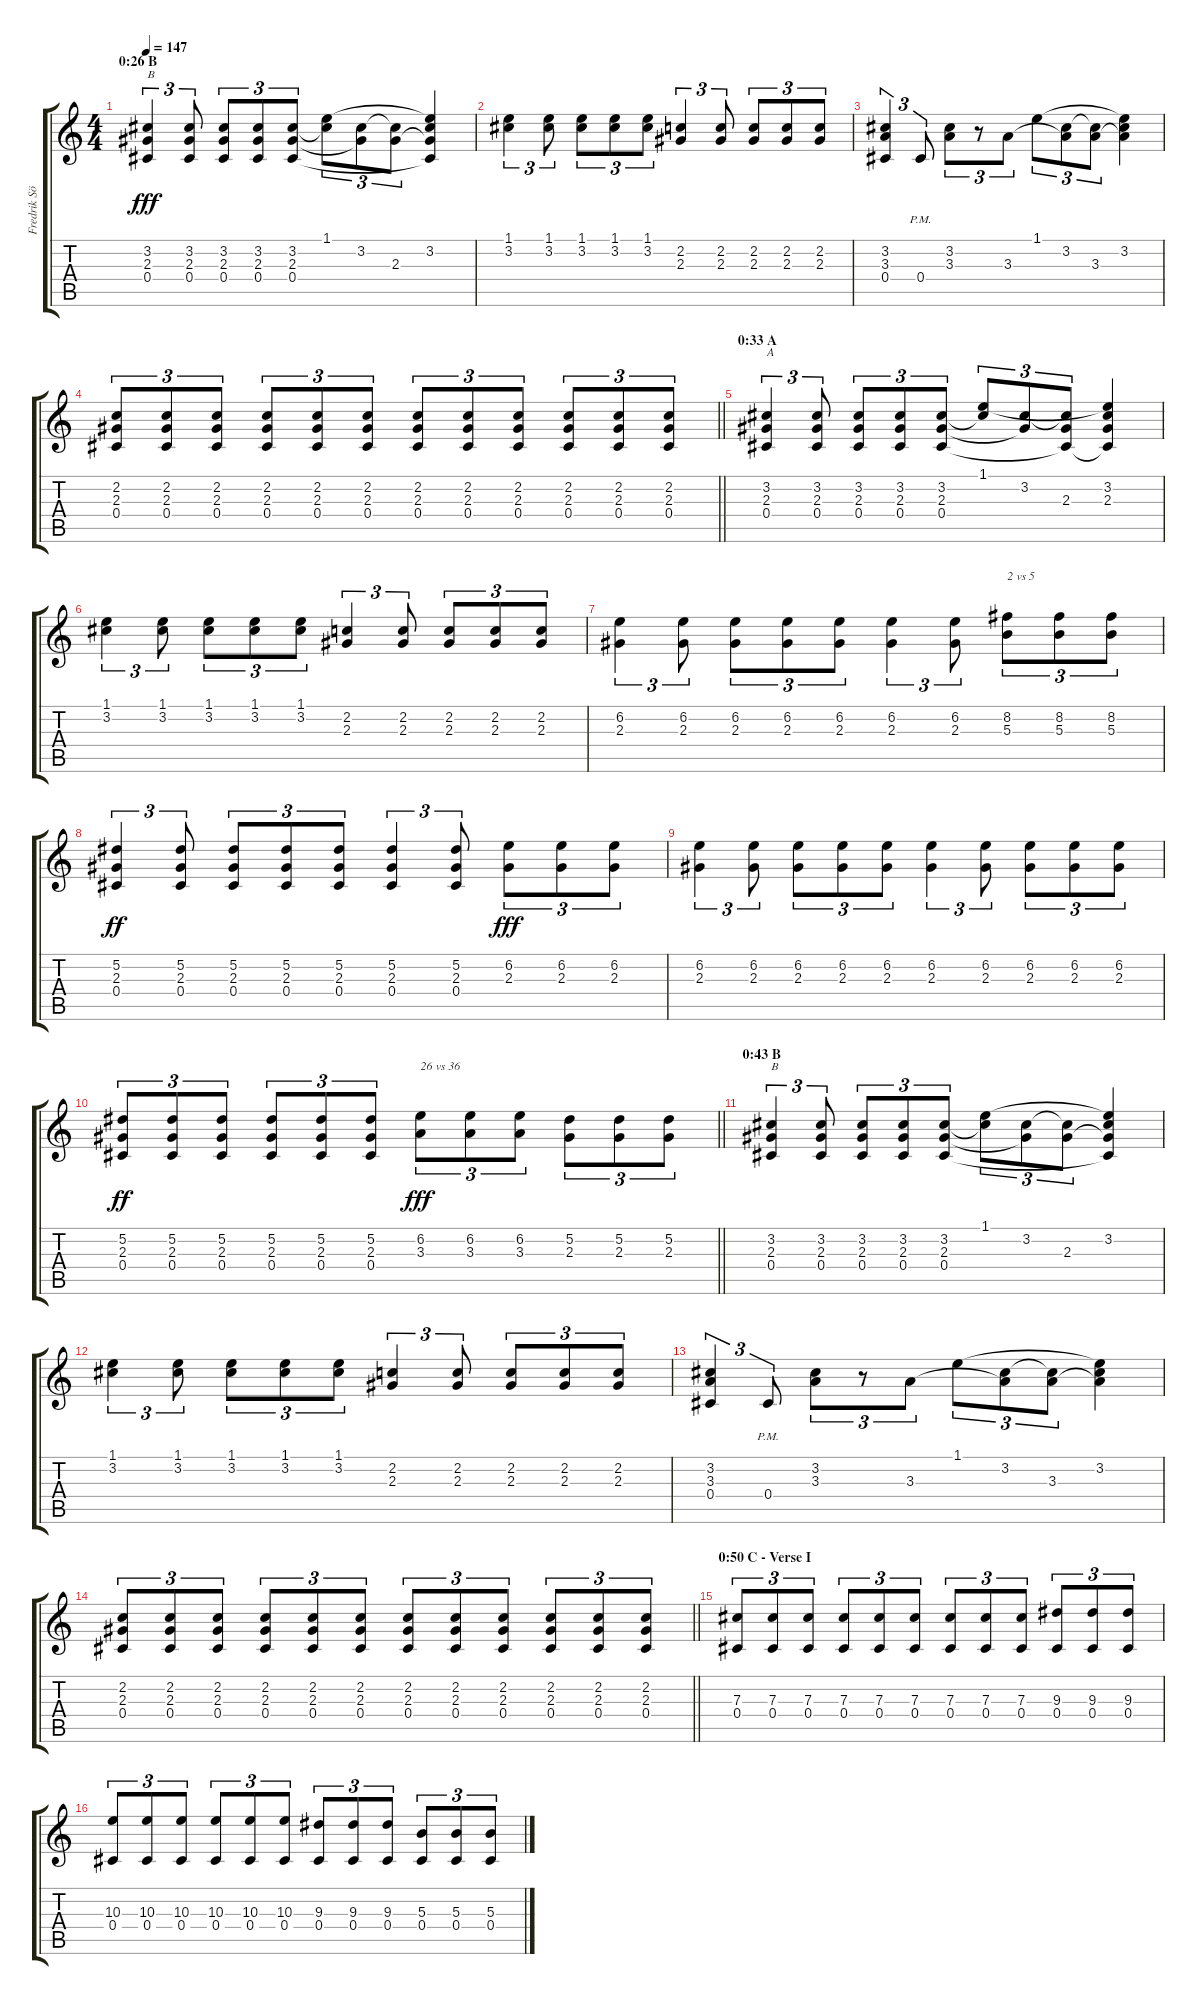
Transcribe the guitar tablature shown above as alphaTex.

\track ("Fredrik Söderberg (D# Tuning)" "Fredrik Sö") {instrument distortionguitar}
\staff {score tabs}
\tuning (Eb4 Bb3 Gb3 Db3 Ab2 Eb2) {hide}
\ts (4 4)
\section ("" "0:26 B")
\tempo 147
\clef g2
\ks c
(3.2 2.3 0.4).4{tu (3 2) txt "B" dy fff} (3.2 2.3 0.4).8{tu (3 2)} (3.2 2.3 0.4).8{tu (3 2)} (3.2 2.3 0.4).8{tu (3 2)} (3.2 2.3 0.4).8{tu (3 2)} (1.1 3.2{t}).8{tu (3 2)} (3.2 2.3{t}).8{tu (3 2)} (3.2{t} 2.3).8{tu (3 2)} (1.1{t} 3.2 2.3{t} 0.4{t}).4 |
(1.1 3.2).4{tu (3 2)} (1.1 3.2).8{tu (3 2)} (1.1 3.2).8{tu (3 2)} (1.1 3.2).8{tu (3 2)} (1.1 3.2).8{tu (3 2)} (2.2 2.3).4{tu (3 2)} (2.2 2.3).8{tu (3 2)} (2.2 2.3).8{tu (3 2)} (2.2 2.3).8{tu (3 2)} (2.2 2.3).8{tu (3 2)} |
(3.2 3.3 0.4).4{tu (3 2)} 0.4{pm}.8{tu (3 2)} (3.2 3.3).8{tu (3 2)} r.8{tu (3 2)} 3.3.8{tu (3 2)} 1.1.8{tu (3 2)} (3.2 3.3{t}).8{tu (3 2)} (3.2{t} 3.3).8{tu (3 2)} (1.1{t} 3.2 3.3{t}).4 |
\barLineRight lightlight
(2.2 2.3 0.4).8{tu (3 2)} (2.2 2.3 0.4).8{tu (3 2)} (2.2 2.3 0.4).8{tu (3 2)} (2.2 2.3 0.4).8{tu (3 2)} (2.2 2.3 0.4).8{tu (3 2)} (2.2 2.3 0.4).8{tu (3 2)} (2.2 2.3 0.4).8{tu (3 2)} (2.2 2.3 0.4).8{tu (3 2)} (2.2 2.3 0.4).8{tu (3 2)} (2.2 2.3 0.4).8{tu (3 2)} (2.2 2.3 0.4).8{tu (3 2)} (2.2 2.3 0.4).8{tu (3 2)} |
\section ("" "0:33 A")
(3.2 2.3 0.4).4{tu (3 2) txt "A"} (3.2 2.3 0.4).8{tu (3 2)} (3.2 2.3 0.4).8{tu (3 2)} (3.2 2.3 0.4).8{tu (3 2)} (3.2 2.3 0.4).8{tu (3 2)} (1.1 3.2{t}).8{tu (3 2)} (3.2 2.3{t}).8{tu (3 2)} (3.2{t} 2.3 0.4{t}).8{tu (3 2)} (1.1{t} 3.2 2.3 0.4{t}).4 |
(1.1 3.2).4{tu (3 2)} (1.1 3.2).8{tu (3 2)} (1.1 3.2).8{tu (3 2)} (1.1 3.2).8{tu (3 2)} (1.1 3.2).8{tu (3 2)} (2.2 2.3).4{tu (3 2)} (2.2 2.3).8{tu (3 2)} (2.2 2.3).8{tu (3 2)} (2.2 2.3).8{tu (3 2)} (2.2 2.3).8{tu (3 2)} |
(6.2 2.3).4{tu (3 2)} (6.2 2.3).8{tu (3 2)} (6.2 2.3).8{tu (3 2)} (6.2 2.3).8{tu (3 2)} (6.2 2.3).8{tu (3 2)} (6.2 2.3).4{tu (3 2)} (6.2 2.3).8{tu (3 2)} (8.2 5.3).8{tu (3 2) txt "2 vs 5"} (8.2 5.3).8{tu (3 2)} (8.2 5.3).8{tu (3 2)} |
(5.2 2.3 0.4).4{tu (3 2) dy ff} (5.2 2.3 0.4).8{tu (3 2)} (5.2 2.3 0.4).8{tu (3 2)} (5.2 2.3 0.4).8{tu (3 2)} (5.2 2.3 0.4).8{tu (3 2)} (5.2 2.3 0.4).4{tu (3 2)} (5.2 2.3 0.4).8{tu (3 2)} (6.2 2.3).8{tu (3 2) dy fff} (6.2 2.3).8{tu (3 2)} (6.2 2.3).8{tu (3 2)} |
(6.2 2.3).4{tu (3 2)} (6.2 2.3).8{tu (3 2)} (6.2 2.3).8{tu (3 2)} (6.2 2.3).8{tu (3 2)} (6.2 2.3).8{tu (3 2)} (6.2 2.3).4{tu (3 2)} (6.2 2.3).8{tu (3 2)} (6.2 2.3).8{tu (3 2)} (6.2 2.3).8{tu (3 2)} (6.2 2.3).8{tu (3 2)} |
\barLineRight lightlight
(5.2 2.3 0.4).8{tu (3 2) dy ff} (5.2 2.3 0.4).8{tu (3 2)} (5.2 2.3 0.4).8{tu (3 2)} (5.2 2.3 0.4).8{tu (3 2)} (5.2 2.3 0.4).8{tu (3 2)} (5.2 2.3 0.4).8{tu (3 2)} (6.2 3.3).8{tu (3 2) txt "26 vs 36" dy fff} (6.2 3.3).8{tu (3 2)} (6.2 3.3).8{tu (3 2)} (5.2 2.3).8{tu (3 2)} (5.2 2.3).8{tu (3 2)} (5.2 2.3).8{tu (3 2)} |
\section ("" "0:43 B ")
(3.2 2.3 0.4).4{tu (3 2) txt "B"} (3.2 2.3 0.4).8{tu (3 2)} (3.2 2.3 0.4).8{tu (3 2)} (3.2 2.3 0.4).8{tu (3 2)} (3.2 2.3 0.4).8{tu (3 2)} (1.1 3.2{t}).8{tu (3 2)} (3.2 2.3{t}).8{tu (3 2)} (3.2{t} 2.3).8{tu (3 2)} (1.1{t} 3.2 2.3{t} 0.4{t}).4 |
(1.1 3.2).4{tu (3 2)} (1.1 3.2).8{tu (3 2)} (1.1 3.2).8{tu (3 2)} (1.1 3.2).8{tu (3 2)} (1.1 3.2).8{tu (3 2)} (2.2 2.3).4{tu (3 2)} (2.2 2.3).8{tu (3 2)} (2.2 2.3).8{tu (3 2)} (2.2 2.3).8{tu (3 2)} (2.2 2.3).8{tu (3 2)} |
(3.2 3.3 0.4).4{tu (3 2)} 0.4{pm}.8{tu (3 2)} (3.2 3.3).8{tu (3 2)} r.8{tu (3 2)} 3.3.8{tu (3 2)} 1.1.8{tu (3 2)} (3.2 3.3{t}).8{tu (3 2)} (3.2{t} 3.3).8{tu (3 2)} (1.1{t} 3.2 3.3{t}).4 |
\barLineRight lightlight
(2.2 2.3 0.4).8{tu (3 2)} (2.2 2.3 0.4).8{tu (3 2)} (2.2 2.3 0.4).8{tu (3 2)} (2.2 2.3 0.4).8{tu (3 2)} (2.2 2.3 0.4).8{tu (3 2)} (2.2 2.3 0.4).8{tu (3 2)} (2.2 2.3 0.4).8{tu (3 2)} (2.2 2.3 0.4).8{tu (3 2)} (2.2 2.3 0.4).8{tu (3 2)} (2.2 2.3 0.4).8{tu (3 2)} (2.2 2.3 0.4).8{tu (3 2)} (2.2 2.3 0.4).8{tu (3 2)} |
\section ("" "0:50 C - Verse I ")
(7.3 0.4).8{tu (3 2)} (7.3 0.4).8{tu (3 2)} (7.3 0.4).8{tu (3 2)} (7.3 0.4).8{tu (3 2)} (7.3 0.4).8{tu (3 2)} (7.3 0.4).8{tu (3 2)} (7.3 0.4).8{tu (3 2)} (7.3 0.4).8{tu (3 2)} (7.3 0.4).8{tu (3 2)} (9.3 0.4).8{tu (3 2)} (9.3 0.4).8{tu (3 2)} (9.3 0.4).8{tu (3 2)} |
(10.3 0.4).8{tu (3 2)} (10.3 0.4).8{tu (3 2)} (10.3 0.4).8{tu (3 2)} (10.3 0.4).8{tu (3 2)} (10.3 0.4).8{tu (3 2)} (10.3 0.4).8{tu (3 2)} (9.3 0.4).8{tu (3 2)} (9.3 0.4).8{tu (3 2)} (9.3 0.4).8{tu (3 2)} (5.3 0.4).8{tu (3 2)} (5.3 0.4).8{tu (3 2)} (5.3 0.4).8{tu (3 2)}
